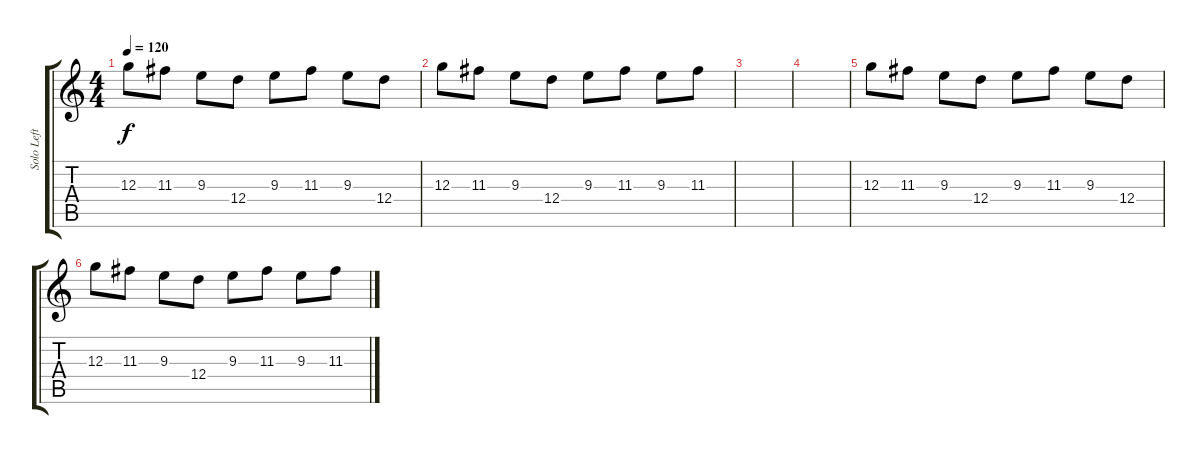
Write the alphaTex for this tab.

\track ("Solo Left" "Solo Left") {instrument overdrivenguitar}
\staff {score tabs}
\tuning (E4 B3 G3 D3 A2 D2) {hide}
\ts (4 4)
\tempo 120
\clef g2
\ks c
12.3.8{dy f} 11.3.8 9.3.8 12.4.8 9.3.8 11.3.8 9.3.8 12.4.8 |
12.3.8 11.3.8 9.3.8 12.4.8 9.3.8 11.3.8 9.3.8 11.3.8 |
|
|
12.3.8 11.3.8 9.3.8 12.4.8 9.3.8 11.3.8 9.3.8 12.4.8 |
12.3.8 11.3.8 9.3.8 12.4.8 9.3.8 11.3.8 9.3.8 11.3.8
